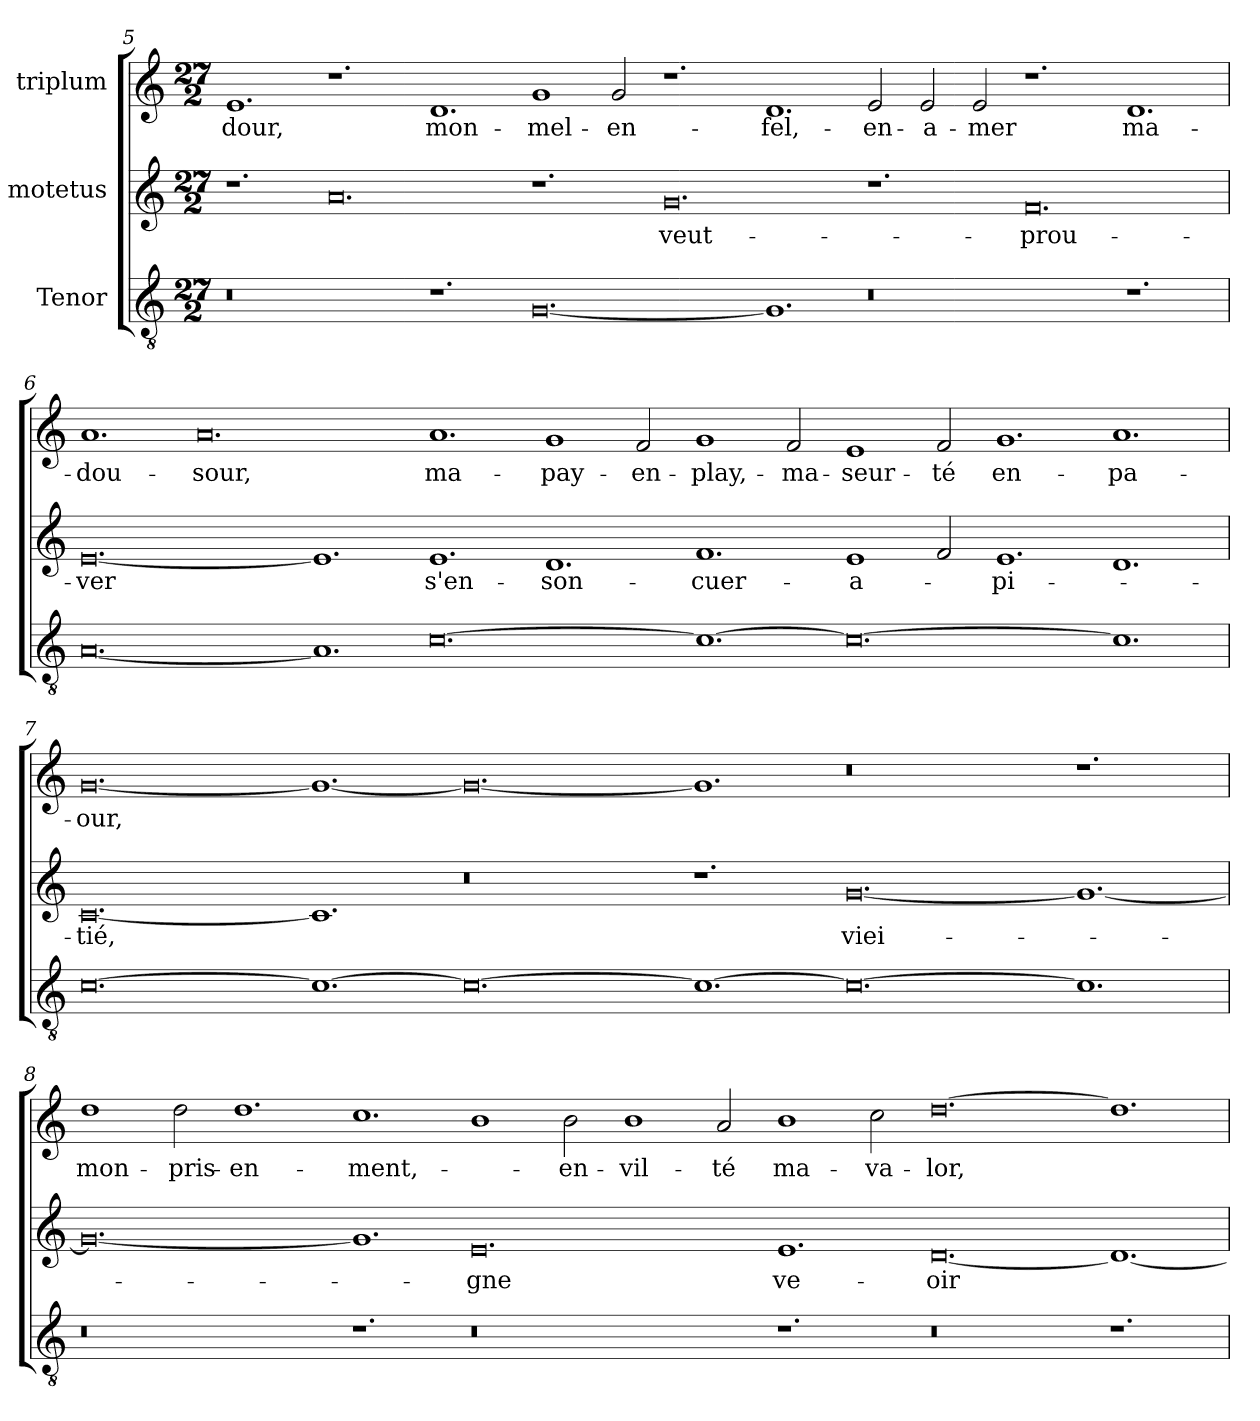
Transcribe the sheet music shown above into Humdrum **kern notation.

**kern	**kern	**text	**kern	**text
*part3	*part2	*part2	*part1	*part1
*staff3	*staff2	*staff2	*staff1	*staff1
*I"Tenor	*I"motetus	*	*I"triplum	*
!!LO:PB:g=z
*clefGv2	*clefG2	*	*clefG2	*
*k[]	*k[]	*	*k[]	*
*C:	*C:	*	*C:	*
*M27/2	*M27/2	*	*M27/2	*
=5	=5	=5	=5	=5
0.r	1.r	.	1.e/	-dour,
.	0.a/	.	1.r	.
1.r	.	.	1.d/	mon-
[0.G/	1.r	.	1g/	mel-
.	.	.	2g/	en-
.	0.g/	veut-	1.r	.
1.G/]	.	.	1.d/	fel,-
0.r	1.r	.	2e/	en-
.	.	.	2e/	a-
.	.	.	2e/	-mer
.	0.f/	prou-	1.r	.
1.r	.	.	1.d/	ma-
=6	=6	=6	=6	=6
[0.A/	[0.e/	-ver	1.a/	dou-
.	.	.	0.a/	-sour,
1.A/]	1.e/]	.	.	.
[0.c\	1.e/	s'en-	1.a/	ma-
.	1.d/	son-	1g/	pay-
.	.	.	2f/	en-
1.c\_	1.f/	cuer-	1g/	play,-
.	.	.	2f/	ma-
0.c\_	1e/	a-	1e/	seur-
.	2f/	.	2f/	-té
.	1.e/	pi-	1.g/	en-
1.c\]	1.d/	.	1.a/	pa-
=7	=7	=7	=7	=7
[0.c\	[0.c/	-tié,	[0.g/	-our,
1.c\_	1.c/]	.	1.g/_	.
0.c\_	0.r	.	0.g/_	.
1.c\_	1.r	.	1.g/]	.
0.c\_	[0.g/	viei-	0.r	.
1.c\]	1.g/_	.	1.r	.
=8	=8	=8	=8	=8
0.r	0.g/_	.	1dd\	mon-
.	.	.	2dd\	pris-
.	.	.	1.dd\	en-
1.r	1.g/]	.	1.cc\	ment,-
0.r	0.e/	-gne	1b\	.
.	.	.	2b\	en-
.	.	.	1b\	vil-
.	.	.	2a/	-té
1.r	1.e/	ve-	1b\	ma-
.	.	.	2cc\	va-
0.r	[0.d/	-oir	[0.dd\	-lor,
1.r	1.d/_	.	1.dd\]	.
=	=	=	=	=
*-	*-	*-	*-	*-
